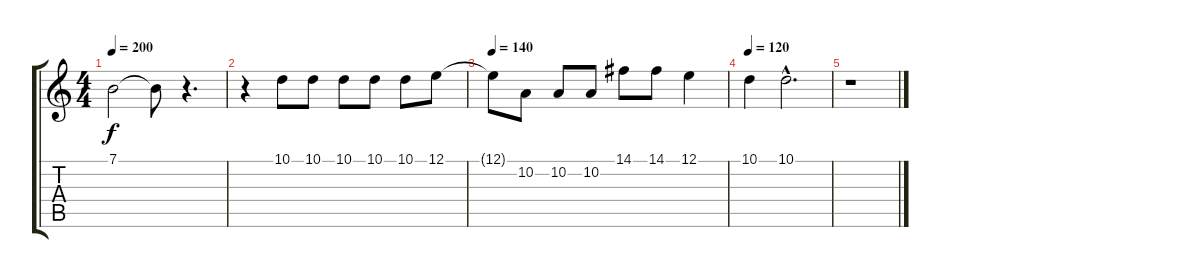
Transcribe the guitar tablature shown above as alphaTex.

\track "" {instrument fx5brightness}
\staff {score tabs}
\tuning (E4 B3 G3 D3 A2 E2) {hide}
\ts (4 4)
\tempo 200
\clef g2
\ks c
7.1{t}.2{dy f} 7.1{t}.8 r.4{d} |
r.4 10.1.8 10.1.8 10.1.8 10.1.8 10.1.8 12.1.8 |
\tempo 140
12.1{t}.8 10.2.8 10.2.8 10.2.8 14.1.8 14.1.8 12.1.4 |
\tempo 120
10.1.4 10.1{hac}.2{d} |
r.1
